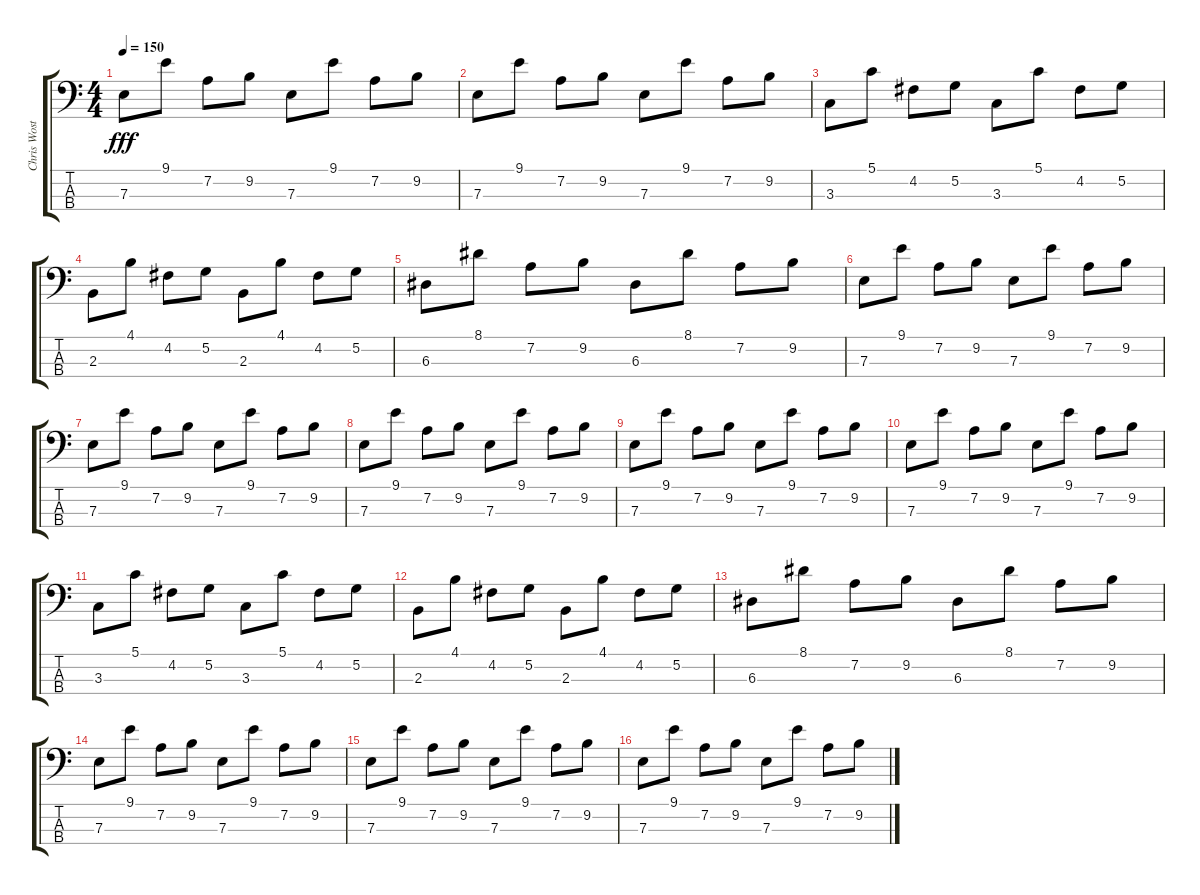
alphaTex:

\track ("Chris Wostelholme" "Chris Wost") {instrument electricbassfinger}
\staff {score tabs}
\tuning (G2 D2 A1 D1) {hide}
\ts (4 4)
\tempo 150
\clef f4
\ks c
7.3.8{dy fff} 9.1.8 7.2.8 9.2.8 7.3.8 9.1.8 7.2.8 9.2.8 |
7.3.8 9.1.8 7.2.8 9.2.8 7.3.8 9.1.8 7.2.8 9.2.8 |
3.3.8 5.1.8 4.2.8 5.2.8 3.3.8 5.1.8 4.2.8 5.2.8 |
2.3.8 4.1.8 4.2.8 5.2.8 2.3.8 4.1.8 4.2.8 5.2.8 |
6.3.8 8.1.8 7.2.8 9.2.8 6.3.8 8.1.8 7.2.8 9.2.8 |
7.3.8 9.1.8 7.2.8 9.2.8 7.3.8 9.1.8 7.2.8 9.2.8 |
7.3.8 9.1.8 7.2.8 9.2.8 7.3.8 9.1.8 7.2.8 9.2.8 |
7.3.8 9.1.8 7.2.8 9.2.8 7.3.8 9.1.8 7.2.8 9.2.8 |
7.3.8 9.1.8 7.2.8 9.2.8 7.3.8 9.1.8 7.2.8 9.2.8 |
7.3.8 9.1.8 7.2.8 9.2.8 7.3.8 9.1.8 7.2.8 9.2.8 |
3.3.8 5.1.8 4.2.8 5.2.8 3.3.8 5.1.8 4.2.8 5.2.8 |
2.3.8 4.1.8 4.2.8 5.2.8 2.3.8 4.1.8 4.2.8 5.2.8 |
6.3.8 8.1.8 7.2.8 9.2.8 6.3.8 8.1.8 7.2.8 9.2.8 |
7.3.8 9.1.8 7.2.8 9.2.8 7.3.8 9.1.8 7.2.8 9.2.8 |
7.3.8 9.1.8 7.2.8 9.2.8 7.3.8 9.1.8 7.2.8 9.2.8 |
7.3.8 9.1.8 7.2.8 9.2.8 7.3.8 9.1.8 7.2.8 9.2.8
